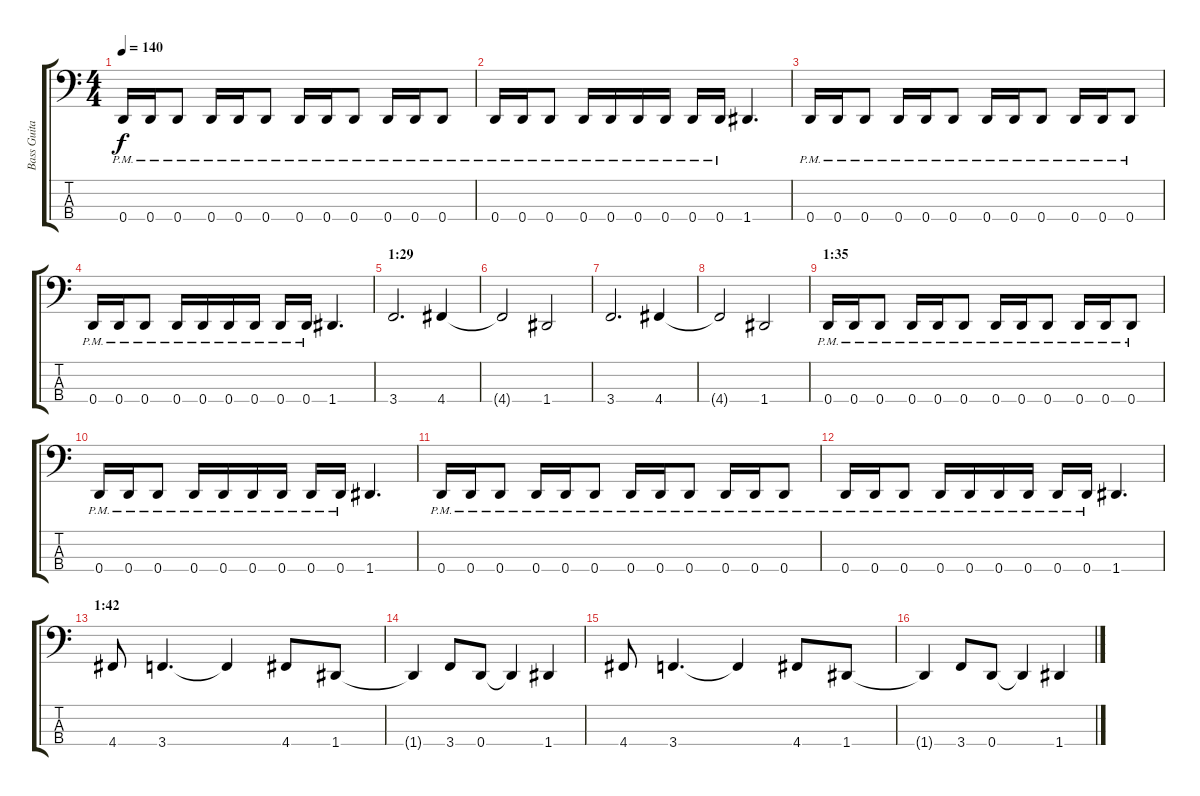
\track ("Bass Guitar" "Bass Guita") {instrument electricbasspick}
\staff {score tabs}
\tuning (F2 C2 G1 D1) {hide}
\ts (4 4)
\tempo 140
\clef f4
\ks c
0.4{pm}.16{dy f} 0.4{pm}.16 0.4{pm}.8 0.4{pm}.16 0.4{pm}.16 0.4{pm}.8 0.4{pm}.16 0.4{pm}.16 0.4{pm}.8 0.4{pm}.16 0.4{pm}.16 0.4{pm}.8 |
0.4{pm}.16 0.4{pm}.16 0.4{pm}.8 0.4{pm}.16 0.4{pm}.16 0.4{pm}.16 0.4{pm}.16 0.4{pm}.16 0.4{pm}.16 1.4.4{d} |
0.4{pm}.16 0.4{pm}.16 0.4{pm}.8 0.4{pm}.16 0.4{pm}.16 0.4{pm}.8 0.4{pm}.16 0.4{pm}.16 0.4{pm}.8 0.4{pm}.16 0.4{pm}.16 0.4{pm}.8 |
0.4{pm}.16 0.4{pm}.16 0.4{pm}.8 0.4{pm}.16 0.4{pm}.16 0.4{pm}.16 0.4{pm}.16 0.4{pm}.16 0.4{pm}.16 1.4.4{d} |
\section ("" "1:29")
3.4.2{d} 4.4.4 |
4.4{t}.2 1.4.2 |
3.4.2{d} 4.4.4 |
4.4{t}.2 1.4.2 |
\section ("" "1:35")
0.4{pm}.16 0.4{pm}.16 0.4{pm}.8 0.4{pm}.16 0.4{pm}.16 0.4{pm}.8 0.4{pm}.16 0.4{pm}.16 0.4{pm}.8 0.4{pm}.16 0.4{pm}.16 0.4{pm}.8 |
0.4{pm}.16 0.4{pm}.16 0.4{pm}.8 0.4{pm}.16 0.4{pm}.16 0.4{pm}.16 0.4{pm}.16 0.4{pm}.16 0.4{pm}.16 1.4.4{d} |
0.4{pm}.16 0.4{pm}.16 0.4{pm}.8 0.4{pm}.16 0.4{pm}.16 0.4{pm}.8 0.4{pm}.16 0.4{pm}.16 0.4{pm}.8 0.4{pm}.16 0.4{pm}.16 0.4{pm}.8 |
0.4{pm}.16 0.4{pm}.16 0.4{pm}.8 0.4{pm}.16 0.4{pm}.16 0.4{pm}.16 0.4{pm}.16 0.4{pm}.16 0.4{pm}.16 1.4.4{d} |
\section ("" "1:42")
4.4.8 3.4.4{d} 3.4{t}.4 4.4.8 1.4.8 |
1.4{t}.4 3.4.8 0.4.8 0.4{t}.4 1.4.4 |
4.4.8 3.4.4{d} 3.4{t}.4 4.4.8 1.4.8 |
1.4{t}.4 3.4.8 0.4.8 0.4{t}.4 1.4.4
